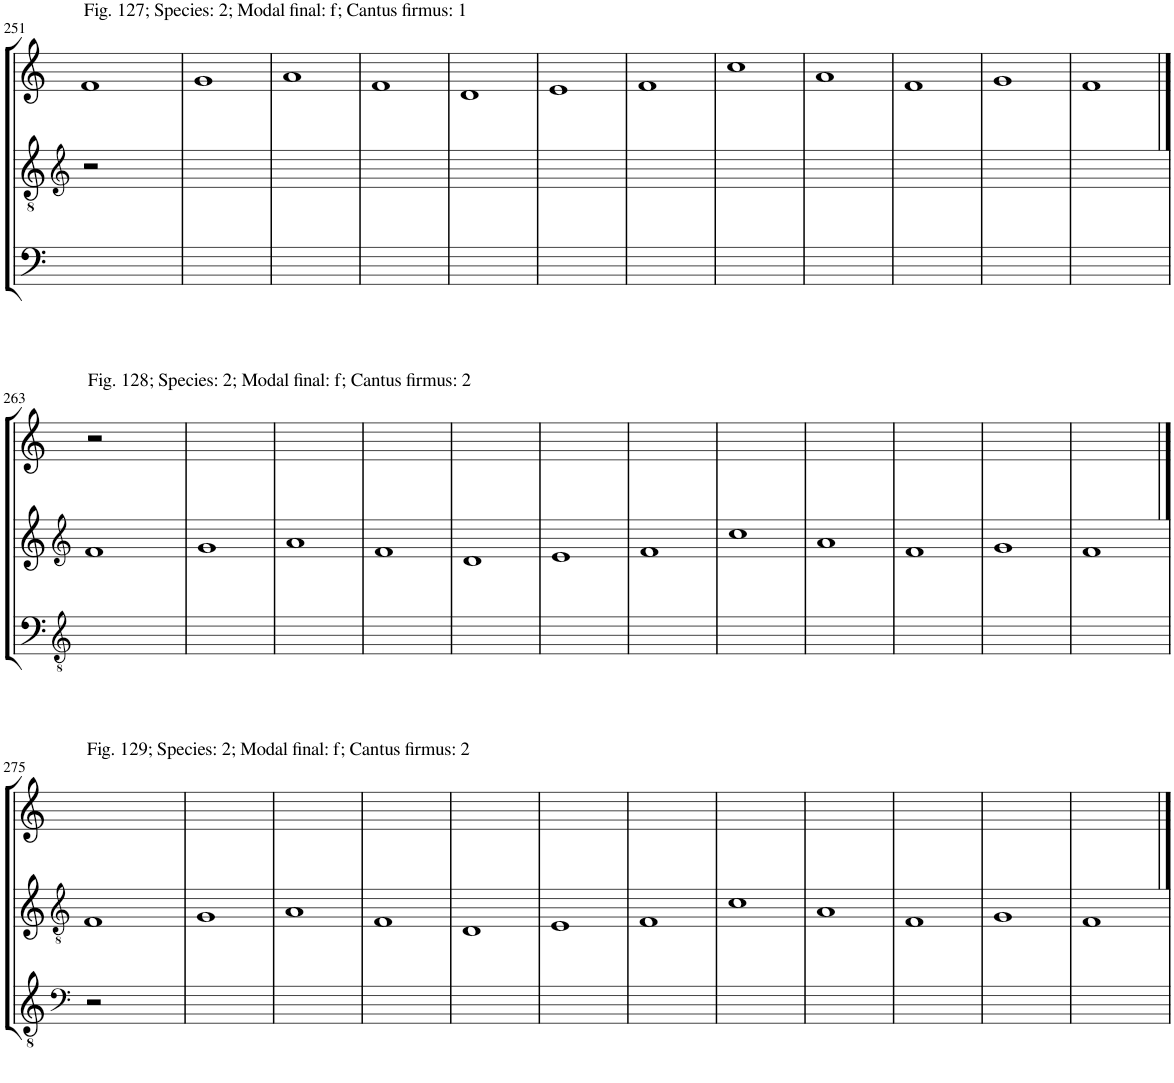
**kern	**kern	**kern
*part3	*part2	*part1
*staff3	*staff2	*staff1
*I"Piano	*I"Piano	*I"Piano
*I'Pno	*I'Pno	*I'Pno
!!LO:PB:g=z
*clefF4	*clefG2	*clefG2
*k[]	*k[]	*k[]
*M4/4	*M4/4	*M4/4
=251	=251	=251
!	!	!LO:TX:a:t=Fig. 127; Species&colon; 2; Modal final&colon; f; Cantus firmus&colon; 1
1ryy	2r	1f
.	2ryy	.
=252	=252	=252
1ryy	1ryy	1g
=253	=253	=253
1ryy	1ryy	1a
=254	=254	=254
1ryy	1ryy	1f
=255	=255	=255
1ryy	1ryy	1d
=256	=256	=256
1ryy	1ryy	1e
=257	=257	=257
1ryy	1ryy	1f
=258	=258	=258
1ryy	1ryy	1cc
=259	=259	=259
1ryy	1ryy	1a
=260	=260	=260
1ryy	1ryy	1f
=261	=261	=261
1ryy	1ryy	1g
=262	=262	=262
1ryy	1ryy	1f
!!LO:LB:g=z
==263	==263	==263
*clefGv2	*clefG2	*
!	!	!LO:TX:a:t=Fig. 128; Species&colon; 2; Modal final&colon; f; Cantus firmus&colon; 2
1ryy	1f	2r
.	.	2ryy
=264	=264	=264
1ryy	1g	1ryy
=265	=265	=265
1ryy	1a	1ryy
=266	=266	=266
1ryy	1f	1ryy
=267	=267	=267
1ryy	1d	1ryy
=268	=268	=268
1ryy	1e	1ryy
=269	=269	=269
1ryy	1f	1ryy
=270	=270	=270
1ryy	1cc	1ryy
=271	=271	=271
1ryy	1a	1ryy
=272	=272	=272
1ryy	1f	1ryy
=273	=273	=273
1ryy	1g	1ryy
=274	=274	=274
1ryy	1f	1ryy
!!LO:LB:g=z
==275	==275	==275
*clefF4	*clefGv2	*
!	!	!LO:TX:a:t=Fig. 129; Species&colon; 2; Modal final&colon; f; Cantus firmus&colon; 2
2r	1F	1ryy
2ryy	.	.
=276	=276	=276
1ryy	1G	1ryy
=277	=277	=277
1ryy	1A	1ryy
=278	=278	=278
1ryy	1F	1ryy
=279	=279	=279
1ryy	1D	1ryy
=280	=280	=280
1ryy	1E	1ryy
=281	=281	=281
1ryy	1F	1ryy
=282	=282	=282
1ryy	1c	1ryy
=283	=283	=283
1ryy	1A	1ryy
=284	=284	=284
1ryy	1F	1ryy
=285	=285	=285
1ryy	1G	1ryy
=286	=286	=286
1ryy	1F	1ryy
==	==	==
*-	*-	*-
